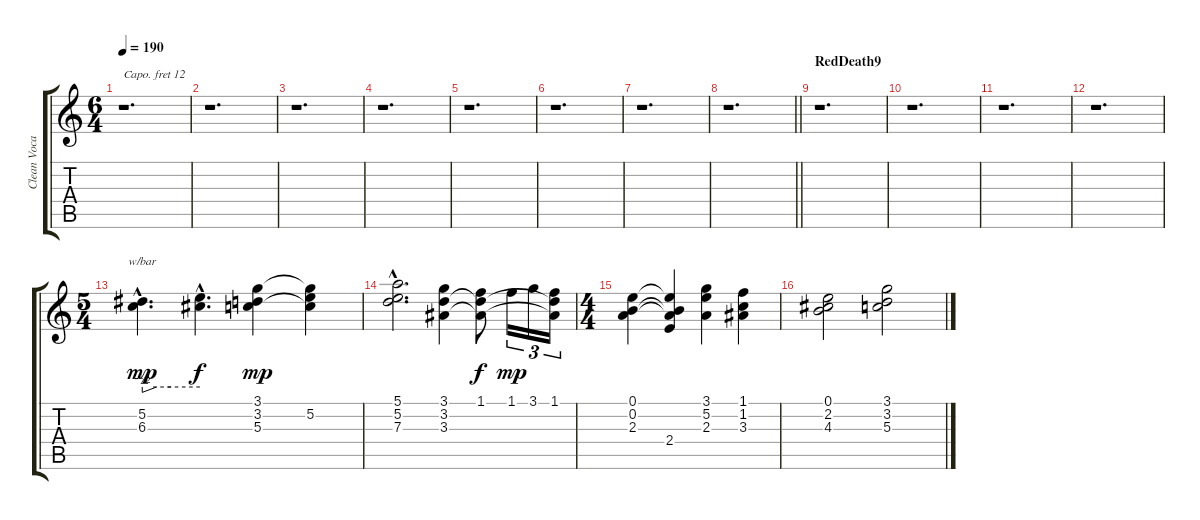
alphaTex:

\track ("Clean Vocals" "Clean Voca") {instrument oboe}
\staff {score tabs}
\capo 12
\tuning (E4 B3 G3 D3 A2 D2) {hide}
\ts (6 4)
\tempo 190
\clef g2
\ks c
r.1{d dy mp} |
r.1{d} |
r.1{d} |
r.1{d} |
r.1{d} |
r.1{d} |
r.1{d} |
\barLineRight lightlight
r.1{d} |
\section ("" "RedDeath9")
r.1{d} |
r.1{d} |
r.1{d} |
r.1{d} |
\ts (5 4)
(5.2{hac} 6.3{hac}).4{d tbe (custom default 0 -2 15 0 30 0 60 0)} (5.2{hac t} 6.3{hac t}).4{d dy f} (3.1 3.2 5.3).4{dy mp} (3.1{t} 5.2 5.3{t}).4 |
(5.1{hac} 5.2{hac} 7.3{hac}).2{d} (3.1 3.2 3.3).4 (1.1 3.2{t} 3.3{t}).8{dy f} 1.1.16{tu (3 2) dy mp} 3.1.16{tu (3 2)} (1.1 3.2{t} 3.3{t}).16{tu (3 2)} |
\ts (4 4)
(0.1 0.2 2.3).4 (0.1{t} 0.2{t} 2.3{t} 2.4).4 (3.1 5.2 2.3).4 (1.1 1.2 3.3).4 |
(0.1 2.2 4.3).2 (3.1 3.2 5.3).2
